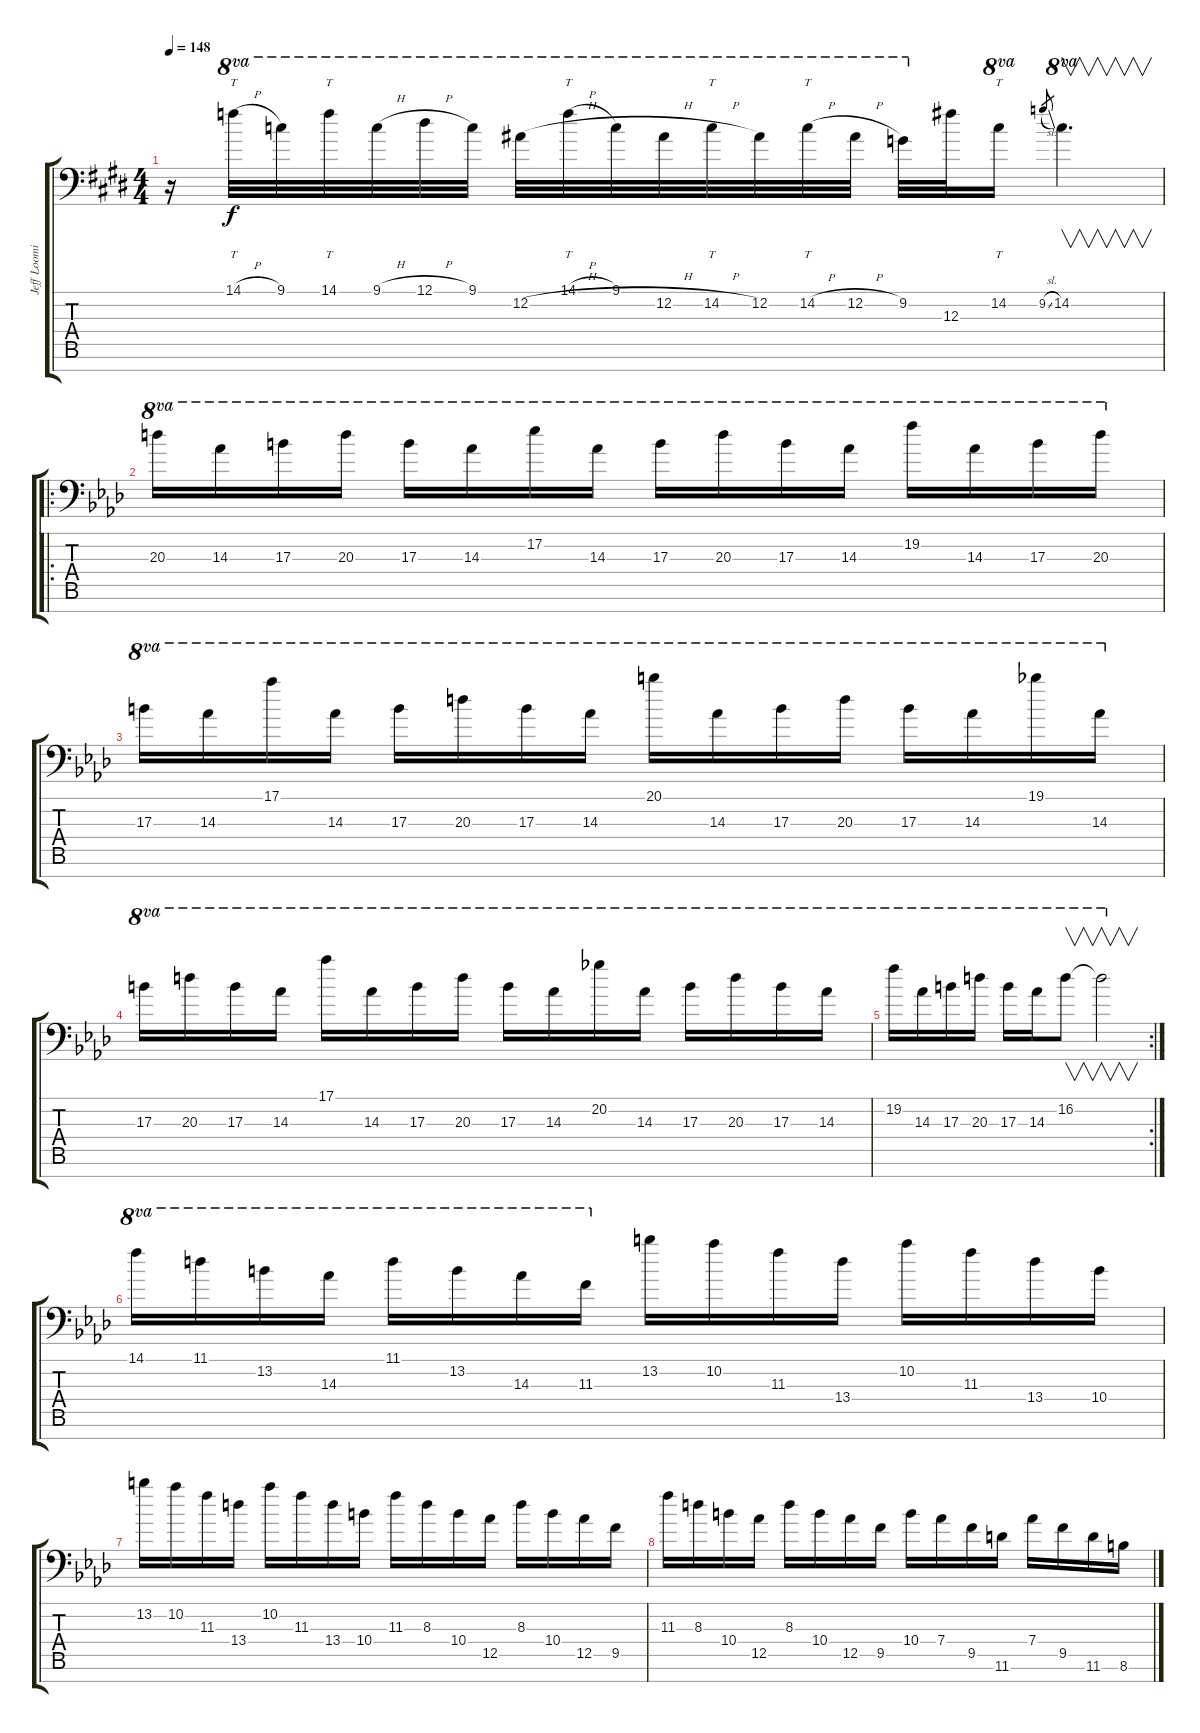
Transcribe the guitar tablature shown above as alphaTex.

\track ("Jeff Loomis" "Jeff Loomi") {instrument distortionguitar}
\staff {score tabs}
\tuning (Eb4 Bb3 Gb3 Db3 Ab2 Eb2 Bb1) {hide}
\ts (4 4)
\tempo 148
\clef f4
\ks e
r.16{dy f} 14.1{h}.32{tt ot 8va} 9.1.32{ot 8va} 14.1.32{tt ot 8va} 9.1{h}.32{ot 8va} 12.1{h}.32{ot 8va} 9.1.32{ot 8va} 12.2{h}.32{ot 8va} 14.1{h}.32{tt ot 8va} 9.1.32{ot 8va} 12.2{h}.32{ot 8va} 14.2{h}.32{tt ot 8va} 12.2.32{ot 8va} 14.2{h}.32{tt ot 8va} 12.2{h}.32{ot 8va} 9.2.32{ot 8va} 12.3.32 14.2.16{tt ot 8va} 9.2{sl}.8{gr} 14.2.4{v d ot 8va} |
\ro
\ks ab
20.3.16{ot 8va} 14.3.16{ot 8va} 17.3.16{ot 8va} 20.3.16{ot 8va} 17.3.16{ot 8va} 14.3.16{ot 8va} 17.2.16{ot 8va} 14.3.16{ot 8va} 17.3.16{ot 8va} 20.3.16{ot 8va} 17.3.16{ot 8va} 14.3.16{ot 8va} 19.2.16{ot 8va} 14.3.16{ot 8va} 17.3.16{ot 8va} 20.3.16{ot 8va} |
17.3.16{ot 8va} 14.3.16{ot 8va} 17.1.16{ot 8va} 14.3.16{ot 8va} 17.3.16{ot 8va} 20.3.16{ot 8va} 17.3.16{ot 8va} 14.3.16{ot 8va} 20.1.16{ot 8va} 14.3.16{ot 8va} 17.3.16{ot 8va} 20.3.16{ot 8va} 17.3.16{ot 8va} 14.3.16{ot 8va} 19.1.16{ot 8va} 14.3.16{ot 8va} |
17.3.16{ot 8va} 20.3.16{ot 8va} 17.3.16{ot 8va} 14.3.16{ot 8va} 17.1.16{ot 8va} 14.3.16{ot 8va} 17.3.16{ot 8va} 20.3.16{ot 8va} 17.3.16{ot 8va} 14.3.16{ot 8va} 20.2.16{ot 8va} 14.3.16{ot 8va} 17.3.16{ot 8va} 20.3.16{ot 8va} 17.3.16{ot 8va} 14.3.16{ot 8va} |
\rc 2
19.2.16{ot 8va} 14.3.16{ot 8va} 17.3.16{ot 8va} 20.3.16{ot 8va} 17.3.16{ot 8va} 14.3.16{ot 8va} 16.2.8{v ot 8va} 16.2{t}.2{v ot 8va} |
14.1.16{ot 8va} 11.1.16{ot 8va} 13.2.16{ot 8va} 14.3.16{ot 8va} 11.1.16{ot 8va} 13.2.16{ot 8va} 14.3.16{ot 8va} 11.3.16{ot 8va} 13.2.16 10.2.16 11.3.16 13.4.16 10.2.16 11.3.16 13.4.16 10.4.16 |
13.2.16 10.2.16 11.3.16 13.4.16 10.2.16 11.3.16 13.4.16 10.4.16 11.3.16 8.3.16 10.4.16 12.5.16 8.3.16 10.4.16 12.5.16 9.5.16 |
11.3.16 8.3.16 10.4.16 12.5.16 8.3.16 10.4.16 12.5.16 9.5.16 10.4.16 7.4.16 9.5.16 11.6.16 7.4.16 9.5.16 11.6.16 8.6.16
